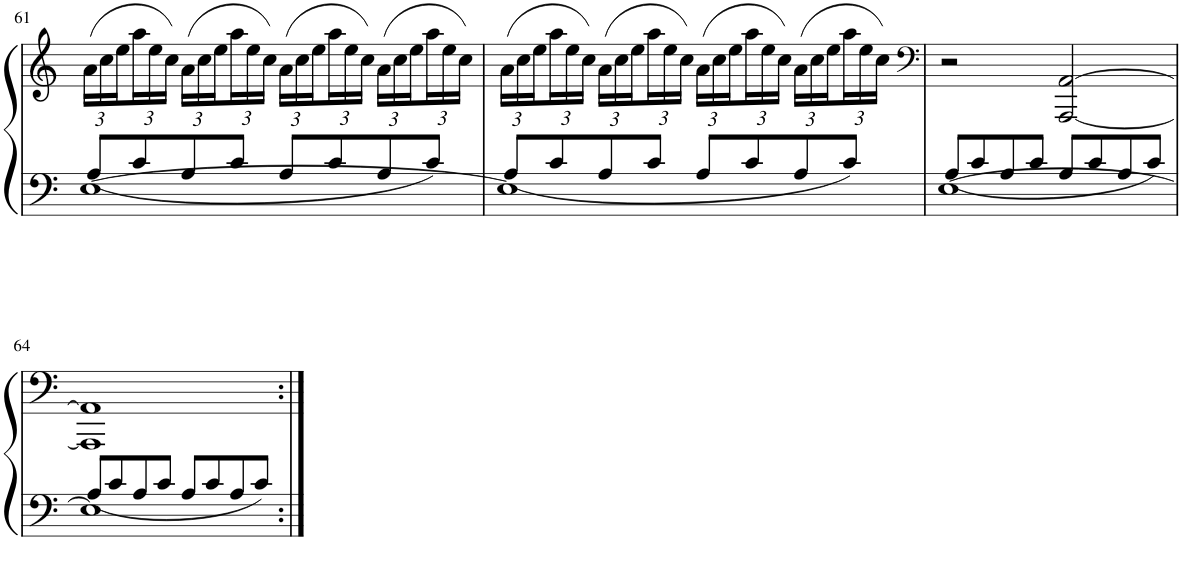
**kern	**kern
*part1	*part1
*staff2	*staff1
*I"Piano	*
*I'Pno.	*
!!LO:PB:g=z
*clefF4	*clefG2
*k[]	*k[]
*M4/4	*M4/4
=61	=61
*^	*
*	*	*Xbrackettup
[1E	8A/L	(24a\LL
.	.	24cc\
.	.	24ee\
.	8c/	24aa\
.	.	24ee\
.	.	24cc\JJ)
.	8A/	(24a\LL
.	.	24cc\
.	.	24ee\
.	8c/J	24aa\
.	.	24ee\
.	.	24cc\JJ)
.	8A/L	(24a\LL
.	.	24cc\
.	.	24ee\
.	8c/	24aa\
.	.	24ee\
.	.	24cc\JJ)
.	8A/	(24a\LL
.	.	24cc\
.	.	24ee\
.	8c/J	24aa\
.	.	24ee\
.	.	24cc\JJ)
=62	=62	=62
1E]	8A/L	(24a\LL
.	.	24cc\
.	.	24ee\
.	8c/	24aa\
.	.	24ee\
.	.	24cc\JJ)
.	8A/	(24a\LL
.	.	24cc\
.	.	24ee\
.	8c/J	24aa\
.	.	24ee\
.	.	24cc\JJ)
.	8A/L	(24a\LL
.	.	24cc\
.	.	24ee\
.	8c/	24aa\
.	.	24ee\
.	.	24cc\JJ)
.	8A/	(24a\LL
.	.	24cc\
.	.	24ee\
.	8c/J	24aa\
.	.	24ee\
.	.	24cc\JJ)
=63	=63	=63
*	*	*clefF4
[1E	8A/L	2r
.	8c/	.
.	8A/	.
.	8c/J	.
.	8A/L	[2AAA/ [2AA/
.	8c/	.
.	8A/	.
.	8c/J	.
!!LO:LB:g=z
=64	=64	=64
1E]	8A/L	1AAA] 1AA]
.	8c/	.
.	8A/	.
.	8c/J	.
.	8A/L	.
.	8c/	.
.	8A/	.
.	8c/J	.
*v	*v	*
=:|!	=:|!
*-	*-
